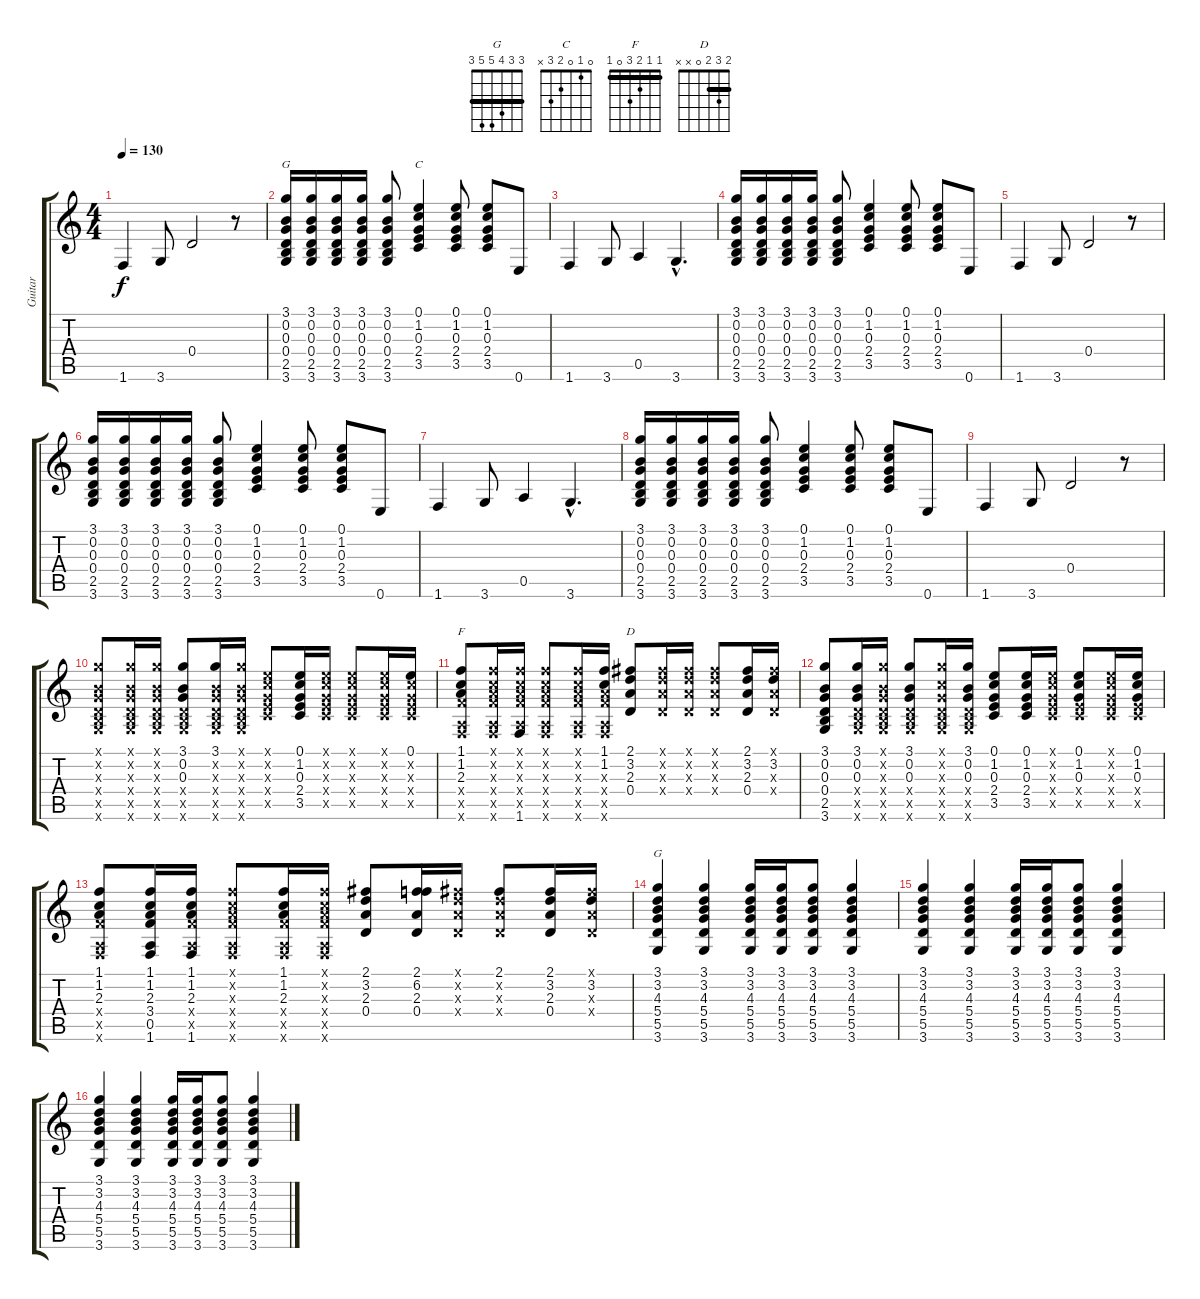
\track ("Guitar" "Guitar") {instrument overdrivenguitar}
\staff {score tabs}
\tuning (E4 B3 G3 D3 A2 E2) {hide}
\chord ("G" 3 0 0 0 2 3)
\chord ("C" 0 1 0 2 3 x)
\chord ("F" 1 1 2 3 0 1) {barre 1}
\chord ("D" 2 3 2 0 x x) {barre 2}
\chord ("G" 3 3 4 5 5 3) {barre 3}
\ts (4 4)
\tempo 130
\clef g2
\ks c
1.6.4{dy f} 3.6.8 0.4.2 r.8 |
(3.1 0.2 0.3 0.4 2.5 3.6).16{ch "G"} (3.1 0.2 0.3 0.4 2.5 3.6).16 (3.1 0.2 0.3 0.4 2.5 3.6).16 (3.1 0.2 0.3 0.4 2.5 3.6).16 (3.1 0.2 0.3 0.4 2.5 3.6).8 (0.1 1.2 0.3 2.4 3.5).4{ch "C"} (0.1 1.2 0.3 2.4 3.5).8 (0.1 1.2 0.3 2.4 3.5).8 0.6.8 |
1.6.4 3.6.8 0.5.4 3.6{hac}.4{d} |
(3.1 0.2 0.3 0.4 2.5 3.6).16 (3.1 0.2 0.3 0.4 2.5 3.6).16 (3.1 0.2 0.3 0.4 2.5 3.6).16 (3.1 0.2 0.3 0.4 2.5 3.6).16 (3.1 0.2 0.3 0.4 2.5 3.6).8 (0.1 1.2 0.3 2.4 3.5).4 (0.1 1.2 0.3 2.4 3.5).8 (0.1 1.2 0.3 2.4 3.5).8 0.6.8 |
1.6.4 3.6.8 0.4.2 r.8 |
(3.1 0.2 0.3 0.4 2.5 3.6).16 (3.1 0.2 0.3 0.4 2.5 3.6).16 (3.1 0.2 0.3 0.4 2.5 3.6).16 (3.1 0.2 0.3 0.4 2.5 3.6).16 (3.1 0.2 0.3 0.4 2.5 3.6).8 (0.1 1.2 0.3 2.4 3.5).4 (0.1 1.2 0.3 2.4 3.5).8 (0.1 1.2 0.3 2.4 3.5).8 0.6.8 |
1.6.4 3.6.8 0.5.4 3.6{hac}.4{d} |
(3.1 0.2 0.3 0.4 2.5 3.6).16 (3.1 0.2 0.3 0.4 2.5 3.6).16 (3.1 0.2 0.3 0.4 2.5 3.6).16 (3.1 0.2 0.3 0.4 2.5 3.6).16 (3.1 0.2 0.3 0.4 2.5 3.6).8 (0.1 1.2 0.3 2.4 3.5).4 (0.1 1.2 0.3 2.4 3.5).8 (0.1 1.2 0.3 2.4 3.5).8 0.6.8 |
1.6.4 3.6.8 0.4.2 r.8 |
(3.1{x} 0.2{x} 0.3{x} 0.4{x} 2.5{x} 3.6{x}).8 (3.1{x} 0.2{x} 0.3{x} 0.4{x} 2.5{x} 3.6{x}).16 (3.1{x} 0.2{x} 0.3{x} 0.4{x} 2.5{x} 3.6{x}).16 (3.1 0.2 0.3 0.4{x} 2.5{x} 3.6{x}).8 (3.1 0.2{x} 0.3{x} 0.4{x} 2.5{x} 3.6{x}).16 (3.1{x} 0.2{x} 0.3{x} 0.4{x} 2.5{x} 3.6{x}).16 (0.1{x} 1.2{x} 0.3{x} 2.4{x} 3.5{x}).8 (0.1 1.2 0.3 2.4 3.5).16 (0.1{x} 1.2{x} 0.3{x} 2.4{x} 3.5{x}).16 (0.1{x} 1.2{x} 0.3{x} 2.4{x} 3.5{x}).8 (0.1{x} 1.2{x} 0.3{x} 2.4{x} 3.5{x}).16 (0.1 1.2{x} 0.3{x} 2.4{x} 3.5{x}).16 |
(1.1 1.2 2.3 3.4{x} 0.5{x} 1.6{x}).8{ch "F"} (1.1{x} 1.2{x} 2.3{x} 3.4{x} 0.5{x} 1.6{x}).16 (1.1{x} 1.2{x} 2.3{x} 3.4{x} 0.5{x} 1.6).16 (1.1{x} 1.2{x} 2.3{x} 3.4{x} 0.5{x} 1.6{x}).8 (1.1{x} 1.2{x} 2.3{x} 3.4{x} 0.5{x} 1.6{x}).16 (1.1 1.2 2.3{x} 3.4{x} 0.5{x} 1.6{x}).16 (2.1 3.2 2.3 0.4).8{ch "D"} (2.1{x} 3.2{x} 2.3{x} 0.4{x}).16 (2.1{x} 3.2{x} 2.3{x} 0.4{x}).16 (2.1{x} 3.2{x} 2.3{x} 0.4{x}).8 (2.1 3.2 2.3 0.4).16 (2.1{x} 3.2 2.3{x} 0.4{x}).16 |
(3.1 0.2 0.3 0.4 2.5 3.6).8 (3.1 0.2 0.3 0.4{x} 2.5{x} 3.6{x}).16 (3.1{x} 0.2{x} 0.3{x} 0.4{x} 2.5{x} 3.6{x}).16 (3.1 0.2 0.3 0.4{x} 2.5{x} 3.6{x}).8 (3.1{x} 1.2{x} 0.3{x} 0.4{x} 2.5{x} 3.6{x}).16 (3.1 0.2 0.3 0.4{x} 2.5{x} 3.6{x}).16 (0.1 1.2 0.3 2.4 3.5).8 (0.1 1.2 0.3 2.4 3.5).16 (0.1{x} 1.2{x} 0.3{x} 2.4{x} 3.5{x}).16 (0.1 1.2 0.3 2.4{x} 3.5{x}).8 (0.1{x} 1.2{x} 0.3{x} 2.4{x} 3.5{x}).16 (0.1 1.2 0.3 2.4{x} 3.5{x}).16 |
(1.1 1.2 2.3 3.4{x} 0.5{x} 1.6{x}).8 (1.1 1.2 2.3 3.4 0.5 1.6).16 (1.1 1.2 2.3 3.4{x} 0.5{x} 1.6).16 (1.1{x} 1.2{x} 2.3{x} 3.4{x} 0.5{x} 1.6{x}).8 (1.1 1.2 2.3 3.4{x} 0.5{x} 1.6{x}).16 (1.1{x} 1.2{x} 2.3{x} 3.4{x} 0.5{x} 1.6{x}).16 (2.1 3.2 2.3 0.4).8 (2.1 6.2 2.3 0.4).16 (2.1{x} 3.2{x} 2.3{x} 0.4{x}).16 (2.1 3.2{x} 2.3{x} 0.4{x}).8 (2.1 3.2 2.3 0.4).16 (2.1{x} 3.2 2.3{x} 0.4{x}).16 |
(3.1 3.2 4.3 5.4 5.5 3.6).4{ch "G"} (3.1 3.2 4.3 5.4 5.5 3.6).4 (3.1 3.2 4.3 5.4 5.5 3.6).16 (3.1 3.2 4.3 5.4 5.5 3.6).16 (3.1 3.2 4.3 5.4 5.5 3.6).8 (3.1 3.2 4.3 5.4 5.5 3.6).4 |
(3.1 3.2 4.3 5.4 5.5 3.6).4 (3.1 3.2 4.3 5.4 5.5 3.6).4 (3.1 3.2 4.3 5.4 5.5 3.6).16 (3.1 3.2 4.3 5.4 5.5 3.6).16 (3.1 3.2 4.3 5.4 5.5 3.6).8 (3.1 3.2 4.3 5.4 5.5 3.6).4 |
(3.1 3.2 4.3 5.4 5.5 3.6).4 (3.1 3.2 4.3 5.4 5.5 3.6).4 (3.1 3.2 4.3 5.4 5.5 3.6).16 (3.1 3.2 4.3 5.4 5.5 3.6).16 (3.1 3.2 4.3 5.4 5.5 3.6).8 (3.1 3.2 4.3 5.4 5.5 3.6).4
